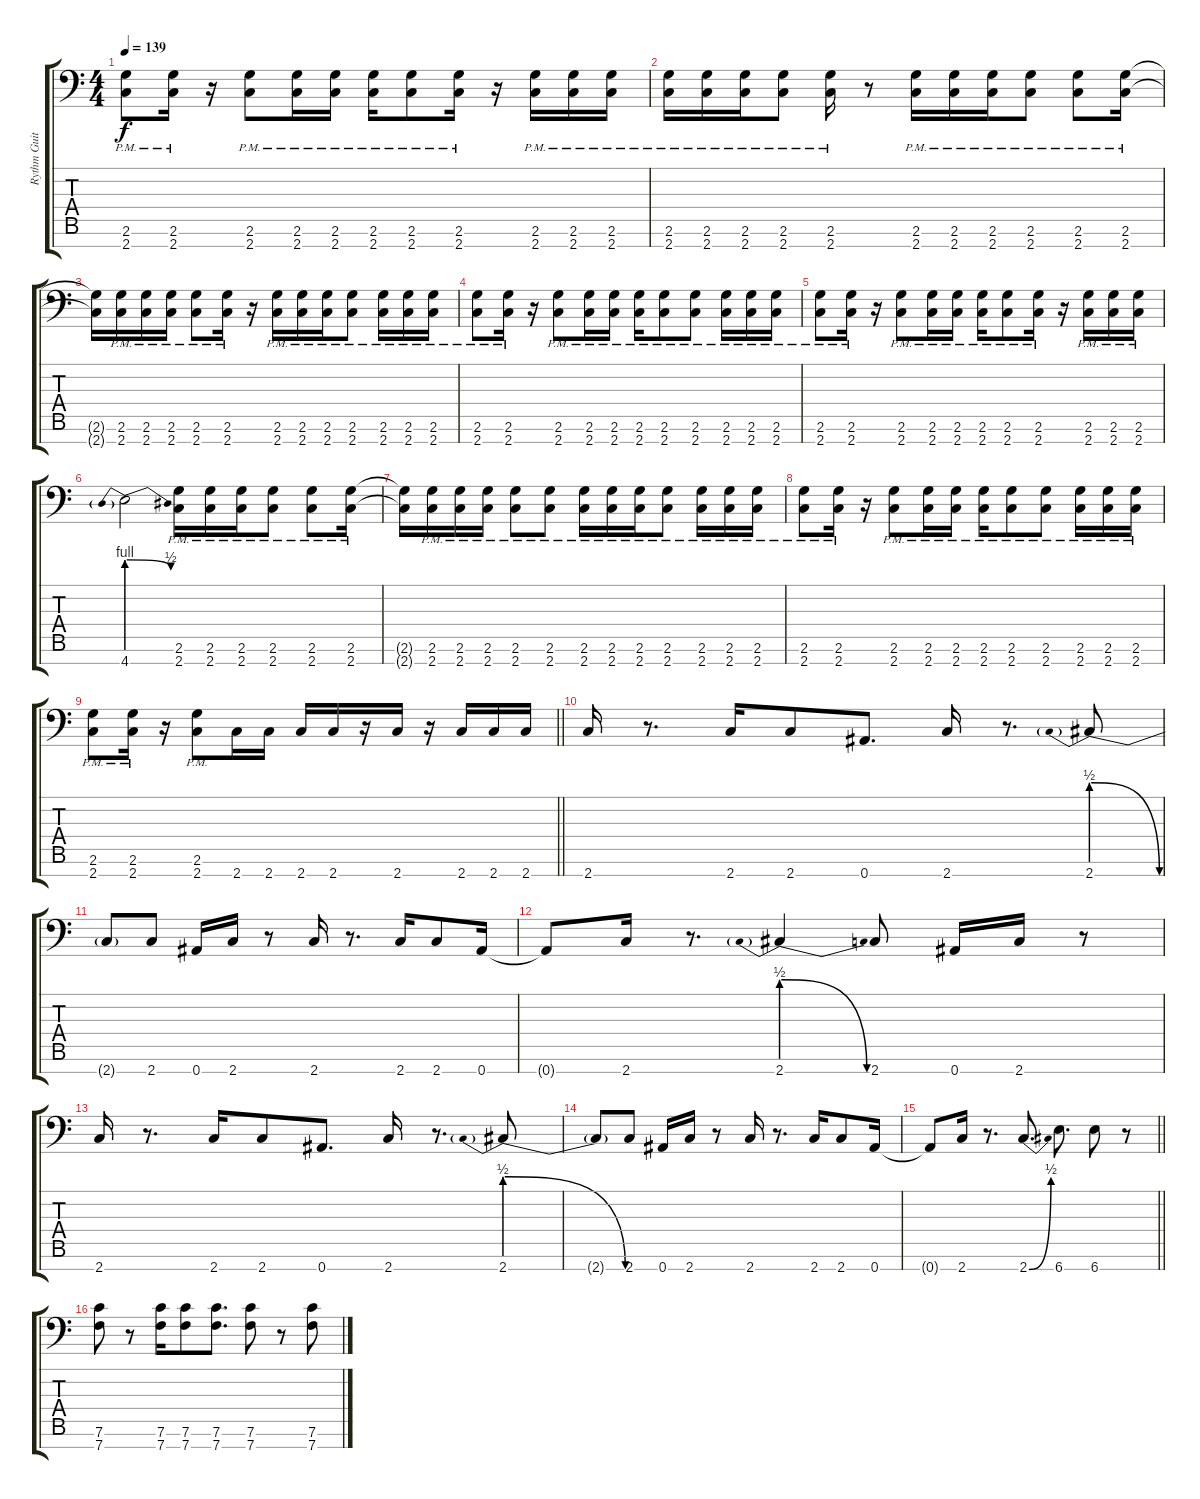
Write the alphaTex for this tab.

\track ("Rythm Guitar #1" "Rythm Guit") {instrument distortionguitar}
\staff {score tabs}
\tuning (Eb4 Bb3 F3 Eb3 Bb2 F2 Bb1) {hide}
\ts (4 4)
\tempo 139
\clef f4
\ks c
(2.6{pm} 2.7{pm}).8{dy f} (2.6{pm} 2.7{pm}).16 r.16 (2.6{pm} 2.7{pm}).8 (2.6{pm} 2.7{pm}).16 (2.6{pm} 2.7{pm}).16 (2.6{pm} 2.7{pm}).16 (2.6{pm} 2.7{pm}).8 (2.6{pm} 2.7{pm}).16 r.16 (2.6{pm} 2.7{pm}).16 (2.6{pm} 2.7{pm}).16 (2.6{pm} 2.7{pm}).16 |
(2.6{pm} 2.7{pm}).16 (2.6{pm} 2.7{pm}).16 (2.6{pm} 2.7{pm}).16 (2.6{pm} 2.7{pm}).8 (2.6{pm} 2.7{pm}).16 r.8 (2.6{pm} 2.7{pm}).16 (2.6{pm} 2.7{pm}).16 (2.6{pm} 2.7{pm}).16 (2.6{pm} 2.7{pm}).8 (2.6{pm} 2.7{pm}).8 (2.6{pm} 2.7{pm}).16 |
(2.6{t} 2.7{t}).16 (2.6{pm} 2.7{pm}).16 (2.6{pm} 2.7{pm}).16 (2.6{pm} 2.7{pm}).16 (2.6{pm} 2.7{pm}).8 (2.6{pm} 2.7{pm}).16 r.16 (2.6{pm} 2.7{pm}).16 (2.6{pm} 2.7{pm}).16 (2.6{pm} 2.7{pm}).16 (2.6{pm} 2.7{pm}).8 (2.6{pm} 2.7{pm}).16 (2.6{pm} 2.7{pm}).16 (2.6{pm} 2.7{pm}).16 |
(2.6{pm} 2.7{pm}).8 (2.6{pm} 2.7{pm}).16 r.16 (2.6{pm} 2.7{pm}).8 (2.6{pm} 2.7{pm}).16 (2.6{pm} 2.7{pm}).16 (2.6{pm} 2.7{pm}).16 (2.6{pm} 2.7{pm}).8 (2.6{pm} 2.7{pm}).8 (2.6{pm} 2.7{pm}).16 (2.6{pm} 2.7{pm}).16 (2.6{pm} 2.7{pm}).16 |
(2.6{pm} 2.7{pm}).8 (2.6{pm} 2.7{pm}).16 r.16 (2.6{pm} 2.7{pm}).8 (2.6{pm} 2.7{pm}).16 (2.6{pm} 2.7{pm}).16 (2.6{pm} 2.7{pm}).16 (2.6{pm} 2.7{pm}).8 (2.6{pm} 2.7{pm}).16 r.16 (2.6{pm} 2.7{pm}).16 (2.6{pm} 2.7{pm}).16 (2.6{pm} 2.7{pm}).16 |
4.7{be (prebendrelease 0 4 60 2)}.2 (2.6{pm} 2.7{pm}).16 (2.6{pm} 2.7{pm}).16 (2.6{pm} 2.7{pm}).16 (2.6{pm} 2.7{pm}).8 (2.6{pm} 2.7{pm}).8 (2.6{pm} 2.7{pm}).16 |
(2.6{t} 2.7{t}).16 (2.6{pm} 2.7{pm}).16 (2.6{pm} 2.7{pm}).16 (2.6{pm} 2.7{pm}).16 (2.6{pm} 2.7{pm}).8 (2.6{pm} 2.7{pm}).8 (2.6{pm} 2.7{pm}).16 (2.6{pm} 2.7{pm}).16 (2.6{pm} 2.7{pm}).16 (2.6{pm} 2.7{pm}).8 (2.6{pm} 2.7{pm}).16 (2.6{pm} 2.7{pm}).16 (2.6{pm} 2.7{pm}).16 |
(2.6{pm} 2.7{pm}).8 (2.6{pm} 2.7{pm}).16 r.16 (2.6{pm} 2.7{pm}).8 (2.6{pm} 2.7{pm}).16 (2.6{pm} 2.7{pm}).16 (2.6{pm} 2.7{pm}).16 (2.6{pm} 2.7{pm}).8 (2.6{pm} 2.7{pm}).8 (2.6{pm} 2.7{pm}).16 (2.6{pm} 2.7{pm}).16 (2.6{pm} 2.7{pm}).16 |
\barLineRight lightlight
(2.6{pm} 2.7{pm}).8 (2.6{pm} 2.7{pm}).16 r.16 (2.6{pm} 2.7{pm}).8 2.7.16 2.7.16 2.7.16 2.7.16 r.16 2.7.16 r.16 2.7.16 2.7.16 2.7.16 |
\section ("" "")
2.7.16 r.8{d} 2.7.16 2.7.8 0.7.8{d} 2.7.16 r.8{d} 2.7{be (prebendrelease 0 2 60 0)}.8 |
2.7{t}.8 2.7.8 0.7.16 2.7.16 r.8 2.7.16 r.8{d} 2.7.16 2.7.8 0.7.16 |
0.7{t}.8 2.7.16 r.8{d} 2.7{be (prebendrelease 0 2 60 0)}.4 2.7.8 0.7.16 2.7.16 r.8 |
2.7.16 r.8{d} 2.7.16 2.7.8 0.7.8{d} 2.7.16 r.8{d} 2.7{be (prebendrelease 0 2 60 0)}.8 |
2.7{t}.8 2.7.8 0.7.16 2.7.16 r.8 2.7.16 r.8{d} 2.7.16 2.7.8 0.7.16 |
\barLineRight lightlight
0.7{t}.8 2.7.16 r.8{d} 2.7{be (bend 0 0 60 2)}.8{d} 6.7.8{d} 6.7.8 r.8 |
\section ("" "")
(7.6 7.7).8 r.8 (7.6 7.7).16 (7.6 7.7).8 (7.6 7.7).8{d} (7.6 7.7).8 r.8 (7.6 7.7).8
